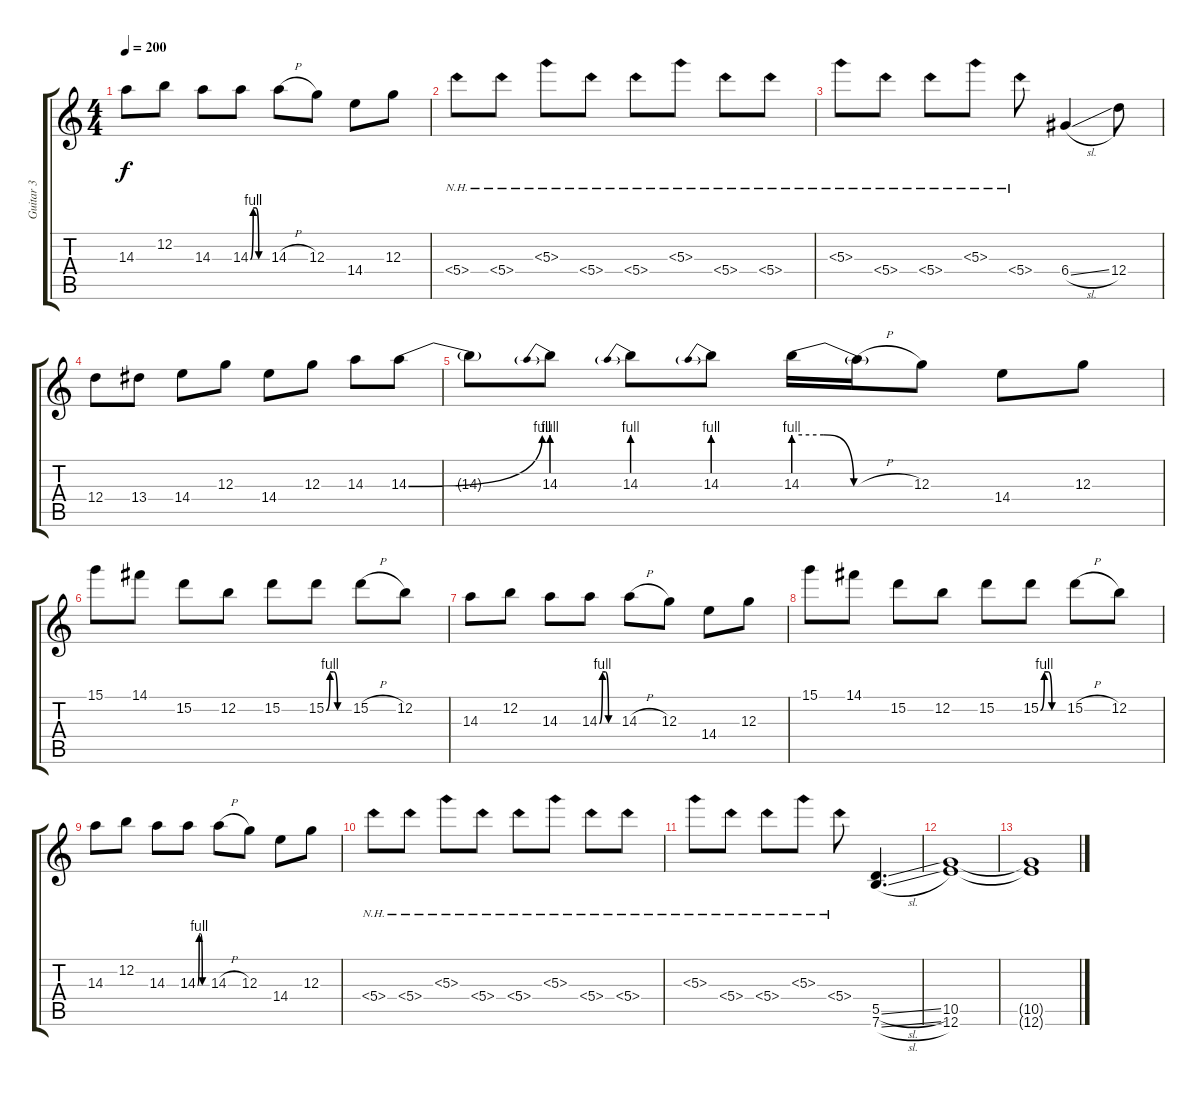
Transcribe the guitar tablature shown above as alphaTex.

\track ("Guitar 3" "Guitar 3") {instrument overdrivenguitar}
\staff {score tabs}
\tuning (E4 B3 G3 D3 A2 E2) {hide}
\ts (4 4)
\tempo 200
\clef g2
\ks c
14.3.8{dy f} 12.2.8 14.3.8 14.3{be (custom 0 0 10 4 20 4 30 0 60 0)}.8 14.3{h}.8 12.3.8 14.4.8 12.3.8 |
5.4{nh}.8 5.4{nh}.8 5.3{nh}.8 5.4{nh}.8 5.4{nh}.8 5.3{nh}.8 5.4{nh}.8 5.4{nh}.8 |
5.3{nh}.8 5.4{nh}.8 5.4{nh}.8 5.3{nh}.8 5.4{nh}.8 6.4{sl}.4 12.4.8 |
12.4.8 13.4.8 14.4.8 12.3.8 14.4.8 12.3.8 14.3.8 14.3{be (bend 0 0 60 4)}.8 |
14.3{t}.8 14.3{be (prebend 0 4 60 4)}.8 14.3{be (prebend 0 4 60 4)}.8 14.3{be (prebend 0 4 60 4)}.8 14.3{be (custom 0 4 15 4 30 0 60 0)}.16 14.3{h t}.16 12.3.8 14.4.8 12.3.8 |
15.1.8 14.1.8 15.2.8 12.2.8 15.2.8 15.2{be (custom 0 0 10 4 20 4 30 0 60 0)}.8 15.2{h}.8 12.2.8 |
14.3.8 12.2.8 14.3.8 14.3{be (custom 0 0 10 4 20 4 30 0 60 0)}.8 14.3{h}.8 12.3.8 14.4.8 12.3.8 |
15.1.8 14.1.8 15.2.8 12.2.8 15.2.8 15.2{be (custom 0 0 10 4 20 4 30 0 60 0)}.8 15.2{h}.8 12.2.8 |
14.3.8 12.2.8 14.3.8 14.3{be (custom 0 0 10 4 20 4 30 0 60 0)}.8 14.3{h}.8 12.3.8 14.4.8 12.3.8 |
5.4{nh}.8 5.4{nh}.8 5.3{nh}.8 5.4{nh}.8 5.4{nh}.8 5.3{nh}.8 5.4{nh}.8 5.4{nh}.8 |
5.3{nh}.8 5.4{nh}.8 5.4{nh}.8 5.3{nh}.8 5.4{nh}.8 (5.5{sl} 7.6{sl}).4{d} |
(10.5 12.6).1 |
(10.5{t} 12.6{t}).1
